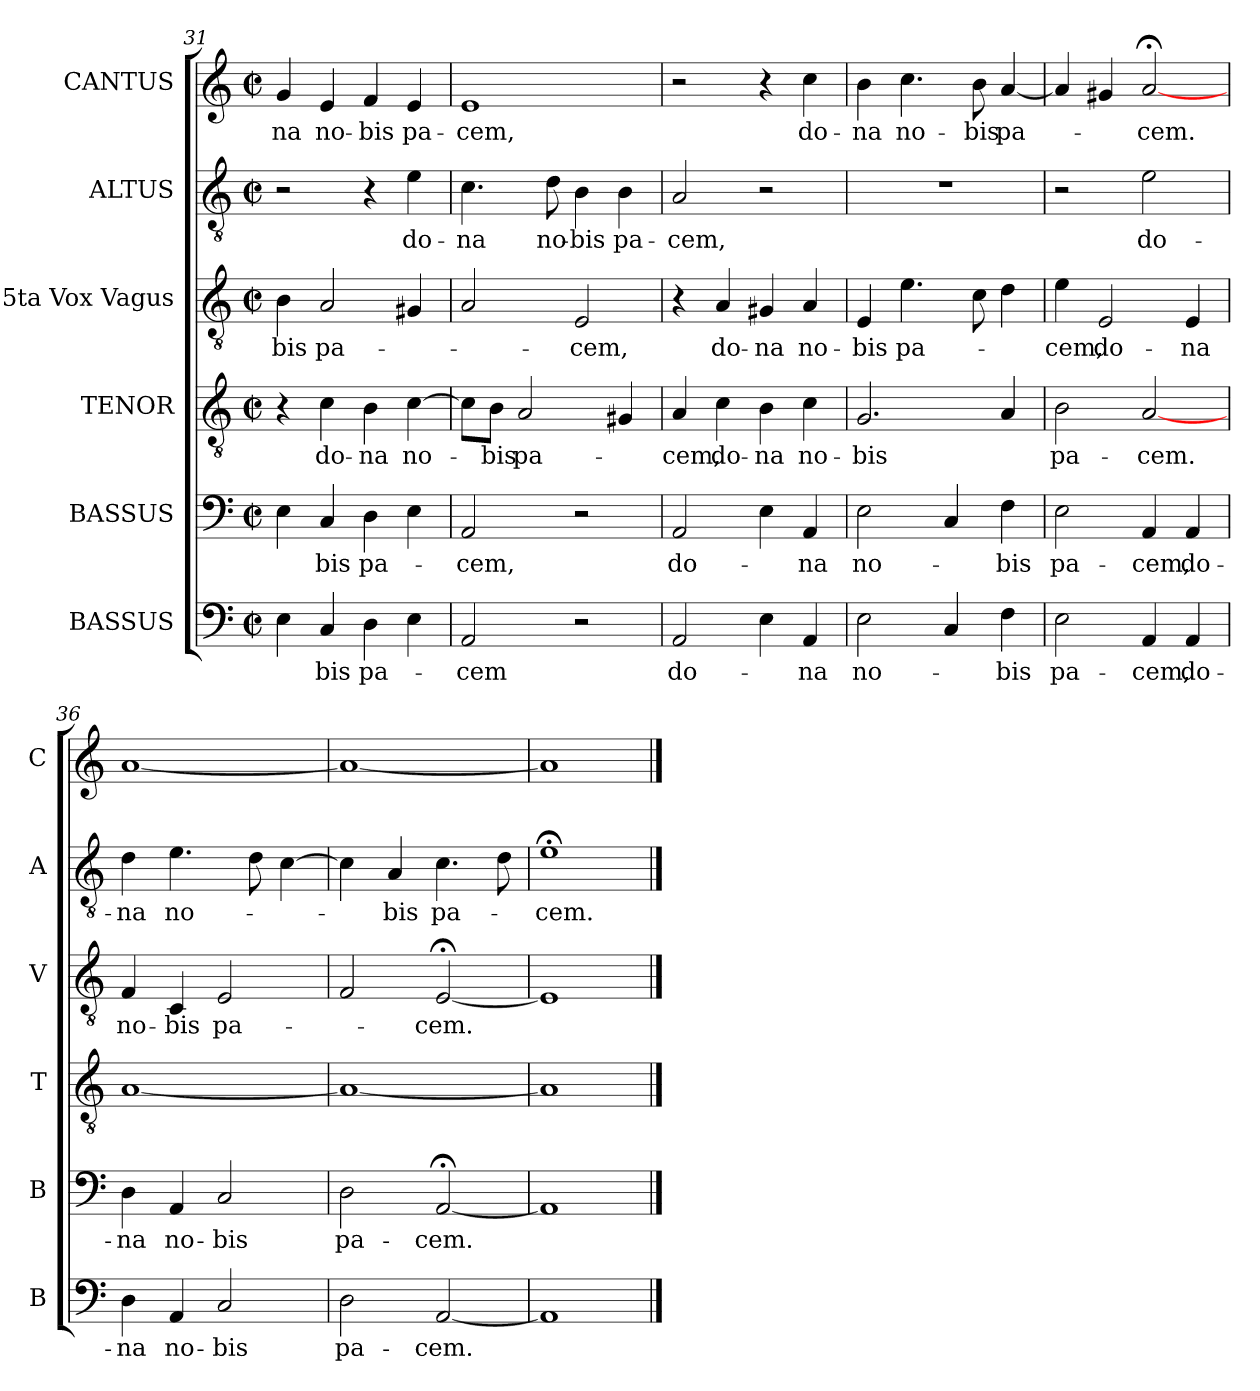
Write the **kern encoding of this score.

**kern	**text	**kern	**text	**kern	**text	**kern	**text	**kern	**text	**kern	**text
*part6	*part6	*part5	*part5	*part4	*part4	*part3	*part3	*part2	*part2	*part1	*part1
*staff6	*staff6	*staff5	*staff5	*staff4	*staff4	*staff3	*staff3	*staff2	*staff2	*staff1	*staff1
*I"BASSUS	*	*I"BASSUS	*	*I"TENOR	*	*I"5ta Vox Vagus	*	*I"ALTUS	*	*I"CANTUS	*
*I'B	*	*I'B	*	*I'T	*	*I'V	*	*I'A	*	*I'C	*
*clefF4	*	*clefF4	*	*clefGv2	*	*clefGv2	*	*clefGv2	*	*clefG2	*
*k[]	*	*k[]	*	*k[]	*	*k[]	*	*k[]	*	*k[]	*
*M2/2	*	*M2/2	*	*M2/2	*	*M2/2	*	*M2/2	*	*M2/2	*
*met(c|)	*	*met(c|)	*	*met(c|)	*	*met(c|)	*	*met(c|)	*	*met(c|)	*
=31	=31	=31	=31	=31	=31	=31	=31	=31	=31	=31	=31
4E	.	4E	.	4r	.	4B	-bis	2r	.	4g	-na
4C	-bis	4C	-bis	4c	do-	2A	pa-	.	.	4e	no-
4D	pa-	4D	pa-	4B	-na	.	.	4r	.	4f	-bis
4E	.	4E	.	[4c	no-	4G#X	.	4e	do-	4e	pa-
=32	=32	=32	=32	=32	=32	=32	=32	=32	=32	=32	=32
2AA	-cem	2AA	-cem,	8cL]	.	2A	.	4.c	-na	1e	-cem,
.	.	.	.	8BJ	-bis	.	.	.	.	.	.
.	.	.	.	2A	pa-	.	.	.	.	.	.
.	.	.	.	.	.	.	.	8d	no-	.	.
2r	.	2r	.	.	.	2E	-cem,	4B	-bis	.	.
.	.	.	.	4G#X	.	.	.	4B	pa-	.	.
=33	=33	=33	=33	=33	=33	=33	=33	=33	=33	=33	=33
2AA	do-	2AA	do-	4A	-cem,	4r	.	2A	-cem,	2r	.
.	.	.	.	4c	do-	4A	do-	.	.	.	.
4E	.	4E	.	4B	-na	4G#X	-na	2r	.	4r	.
4AA	-na	4AA	-na	4c	no-	4A	no-	.	.	4cc	do-
=34	=34	=34	=34	=34	=34	=34	=34	=34	=34	=34	=34
2E	no-	2E	no-	2.G	-bis	4E	-bis	1r	.	4b	-na
.	.	.	.	.	.	4.e	pa-	.	.	4.cc	no-
4C	.	4C	.	.	.	.	.	.	.	.	.
.	.	.	.	.	.	8c	.	.	.	8b	-bis
4F	-bis	4F	-bis	4A	.	4d	.	.	.	[4a	pa-
=35	=35	=35	=35	=35	=35	=35	=35	=35	=35	=35	=35
2E	pa-	2E	pa-	2B	pa-	4e	-cem,	2r	.	4a]	.
.	.	.	.	.	.	2E	do-	.	.	4g#X	.
4AA	-cem,	4AA	-cem,	[2A	-cem.	.	.	2e	do-	[2a;<	-cem.
4AA	do-	4AA	do-	.	.	4E	-na	.	.	.	.
=36	=36	=36	=36	=36	=36	=36	=36	=36	=36	=36	=36
4D	-na	4D	-na	[1A	.	4F	no-	4d	-na	[1a	.
4AA	no-	4AA	no-	.	.	4C	-bis	4.e	no-	.	.
2C	-bis	2C	-bis	.	.	2E	pa-	.	.	.	.
.	.	.	.	.	.	.	.	8d	.	.	.
.	.	.	.	.	.	.	.	[4c	.	.	.
=37	=37	=37	=37	=37	=37	=37	=37	=37	=37	=37	=37
2D	pa-	2D	pa-	1A_	.	2F	.	4c]	.	1a_	.
.	.	.	.	.	.	.	.	4A	-bis	.	.
[2AA	-cem.	[2AA;<	-cem.	.	.	[2E;<	-cem.	4.c	pa-	.	.
.	.	.	.	.	.	.	.	8d	.	.	.
=38	=38	=38	=38	=38	=38	=38	=38	=38	=38	=38	=38
1AA]	.	1AA]	.	1A]	.	1E]	.	1e;<	-cem.	1a]	.
==	==	==	==	==	==	==	==	==	==	==	==
*-	*-	*-	*-	*-	*-	*-	*-	*-	*-	*-	*-
